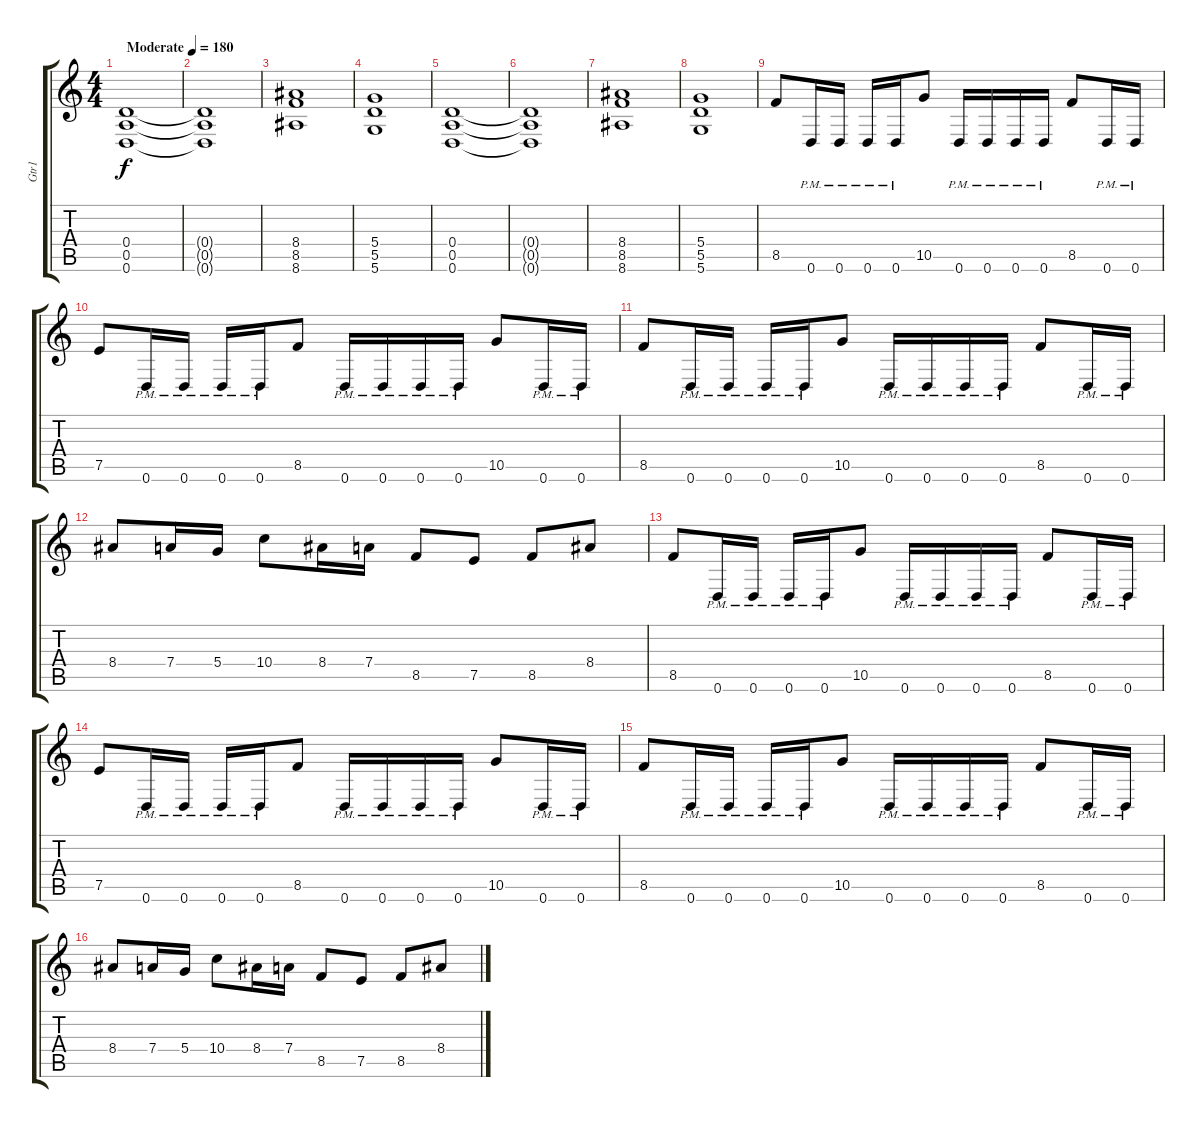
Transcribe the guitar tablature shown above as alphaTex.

\track ("Gtr1" "Gtr1") {instrument distortionguitar}
\staff {score tabs}
\tuning (E4 B3 G3 D3 A2 D2) {hide}
\ts (4 4)
\tempo (180 "Moderate")
\clef g2
\ks c
(0.4 0.5 0.6).1{dy f instrument distortionguitar} |
(0.4{t} 0.5{t} 0.6{t}).1 |
(8.4 8.5 8.6).1 |
(5.4 5.5 5.6).1 |
(0.4 0.5 0.6).1 |
(0.4{t} 0.5{t} 0.6{t}).1 |
(8.4 8.5 8.6).1 |
(5.4 5.5 5.6).1 |
8.5.8 0.6{pm}.16 0.6{pm}.16 0.6{pm}.16 0.6{pm}.16 10.5.8 0.6{pm}.16 0.6{pm}.16 0.6{pm}.16 0.6{pm}.16 8.5.8 0.6{pm}.16 0.6{pm}.16 |
7.5.8 0.6{pm}.16 0.6{pm}.16 0.6{pm}.16 0.6{pm}.16 8.5.8 0.6{pm}.16 0.6{pm}.16 0.6{pm}.16 0.6{pm}.16 10.5.8 0.6{pm}.16 0.6{pm}.16 |
8.5.8 0.6{pm}.16 0.6{pm}.16 0.6{pm}.16 0.6{pm}.16 10.5.8 0.6{pm}.16 0.6{pm}.16 0.6{pm}.16 0.6{pm}.16 8.5.8 0.6{pm}.16 0.6{pm}.16 |
8.4.8 7.4.16 5.4.16 10.4.8 8.4.16 7.4.16 8.5.8 7.5.8 8.5.8 8.4.8 |
8.5.8 0.6{pm}.16 0.6{pm}.16 0.6{pm}.16 0.6{pm}.16 10.5.8 0.6{pm}.16 0.6{pm}.16 0.6{pm}.16 0.6{pm}.16 8.5.8 0.6{pm}.16 0.6{pm}.16 |
7.5.8 0.6{pm}.16 0.6{pm}.16 0.6{pm}.16 0.6{pm}.16 8.5.8 0.6{pm}.16 0.6{pm}.16 0.6{pm}.16 0.6{pm}.16 10.5.8 0.6{pm}.16 0.6{pm}.16 |
8.5.8 0.6{pm}.16 0.6{pm}.16 0.6{pm}.16 0.6{pm}.16 10.5.8 0.6{pm}.16 0.6{pm}.16 0.6{pm}.16 0.6{pm}.16 8.5.8 0.6{pm}.16 0.6{pm}.16 |
8.4.8 7.4.16 5.4.16 10.4.8 8.4.16 7.4.16 8.5.8 7.5.8 8.5.8 8.4.8
